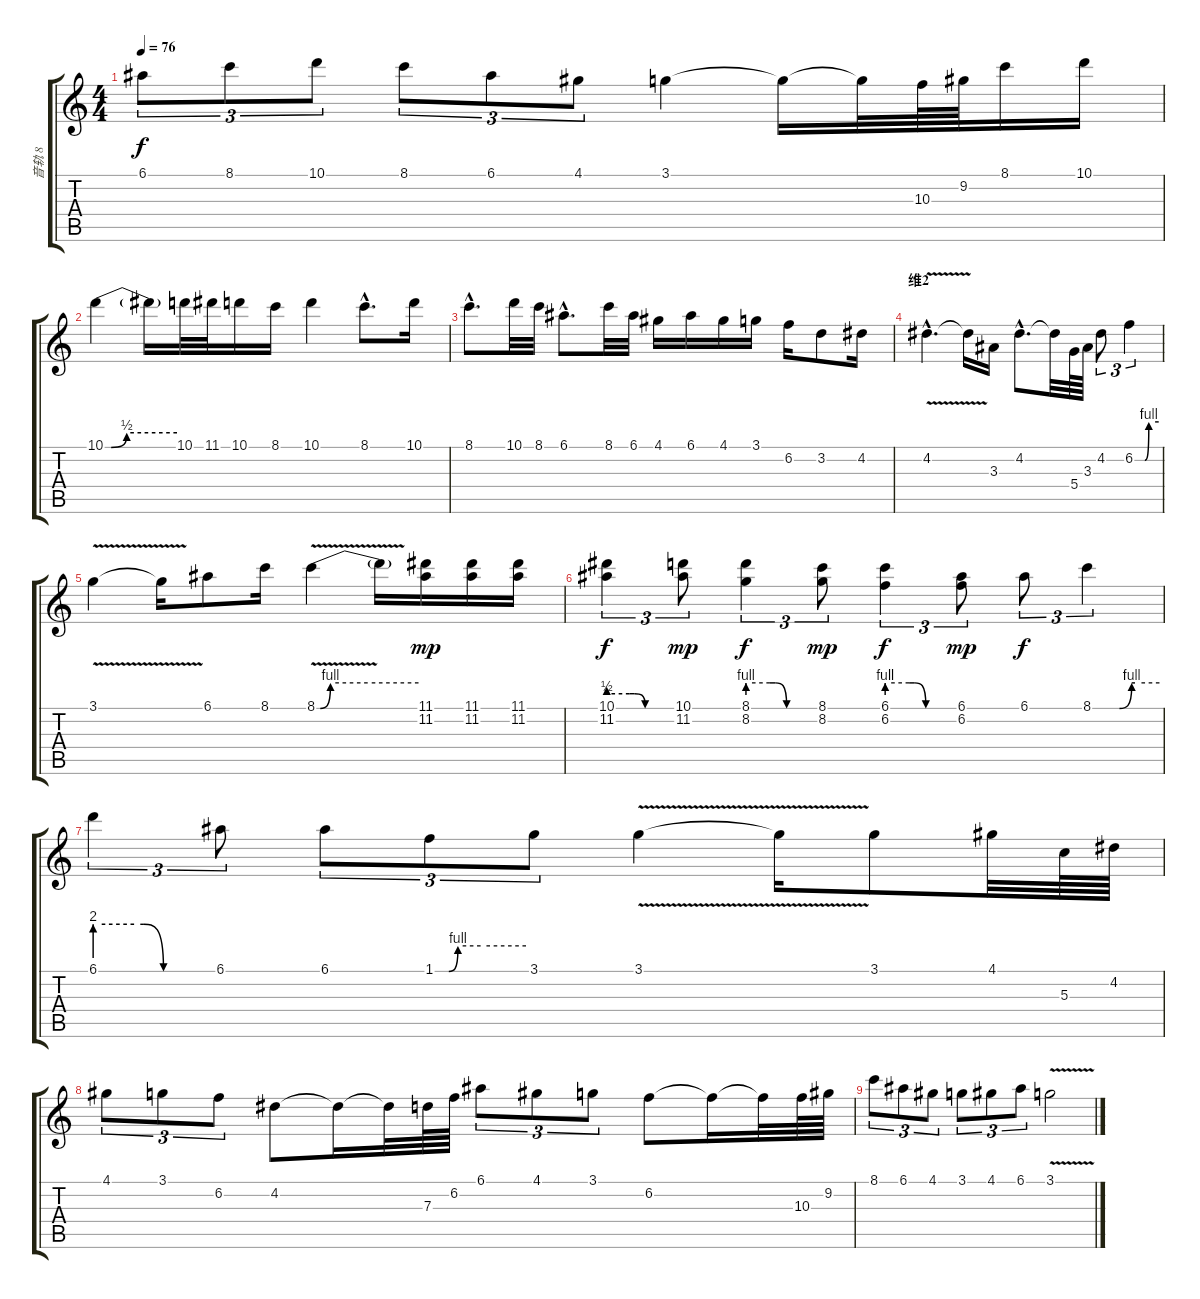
\track ("音轨 8" "音轨 8") {instrument acousticguitarnylon}
\staff {score tabs}
\tuning (E4 B3 G3 D3 A2 E2) {hide}
\ts (4 4)
\tempo 76
\clef g2
\ks c
6.1.8{tu (3 2) dy f} 8.1.8{tu (3 2)} 10.1.8{tu (3 2)} 8.1.8{tu (3 2)} 6.1.8{tu (3 2)} 4.1.8{tu (3 2)} 3.1.4 3.1{t}.16 3.1{t}.32 10.3.64 9.2.64 8.1.16 10.1.16 |
10.1{be (custom 0 0 5 0 18 2 30 2 60 2)}.4 10.1{t}.16 10.1.32 11.1.32 10.1.16 8.1.16 10.1.4 8.1{hac}.8{d} 10.1.16 |
8.1{hac}.8{d} 10.1.32 8.1.32 6.1{hac}.8{d} 8.1.32 6.1.32 4.1.16 6.1.16 4.1.16 3.1.16 6.2.16 3.2.8 4.2.16 |
\section ("" "维2")
4.2{v hac}.4{d} 4.2{t}.16 3.3.16 4.2{hac}.8{d} 4.2{t}.32 5.4.64 3.3.64 4.2.8{tu (3 2)} 6.2{be (custom 0 0 21 0 25 0 35 4 60 4)}.4{tu (3 2)} |
3.1{v}.4 3.1{t}.16 6.1.8 8.1.16 8.1{be (custom 0 0 2 0 8 4 30 4 60 4) v}.4 8.1{t}.16 (11.1 11.2).16{dy mp} (11.1 11.2).16 (11.1 11.2).16 |
(10.1{be (custom 0 2 20 2 25 2 35 0 40 0 60 0)} 11.2).4{tu (3 2) dy f} (10.1 11.2).8{tu (3 2) dy mp} (8.1{be (custom 0 4 20 4 25 4 35 0 40 0 60 0)} 8.2).4{tu (3 2) dy f} (8.1 8.2).8{tu (3 2) dy mp} (6.1{be (custom 0 4 20 4 25 4 35 0 40 0 60 0)} 6.2).4{tu (3 2) dy f} (6.1 6.2).8{tu (3 2) dy mp} 6.1.8{tu (3 2) dy f} 8.1{be (custom 0 0 22 0 24 0 35 4 38 4 60 4)}.4{tu (3 2)} |
6.1{be (custom 0 8 20 8 25 8 35 0 40 0 60 0)}.4{tu (3 2)} 6.1.8{tu (3 2)} 6.1.8{tu (3 2)} 1.1{be (custom 0 0 9 0 15 4 30 4 60 4)}.8{tu (3 2)} 3.1.8{tu (3 2)} 3.1{v}.4 3.1{t}.16 3.1.8 4.1.32 5.3.64 4.2.64 |
4.1.8{tu (3 2)} 3.1.8{tu (3 2)} 6.2.8{tu (3 2)} 4.2.8 4.2{t}.16 4.2{t}.32 7.3.64 6.2.64 6.1.8{tu (3 2)} 4.1.8{tu (3 2)} 3.1.8{tu (3 2)} 6.2.8 6.2{t}.16 6.2{t}.32 10.3.64 9.2.64 |
8.1.8{tu (3 2)} 6.1.8{tu (3 2)} 4.1.8{tu (3 2)} 3.1.8{tu (3 2)} 4.1.8{tu (3 2)} 6.1.8{tu (3 2)} 3.1{v}.2
